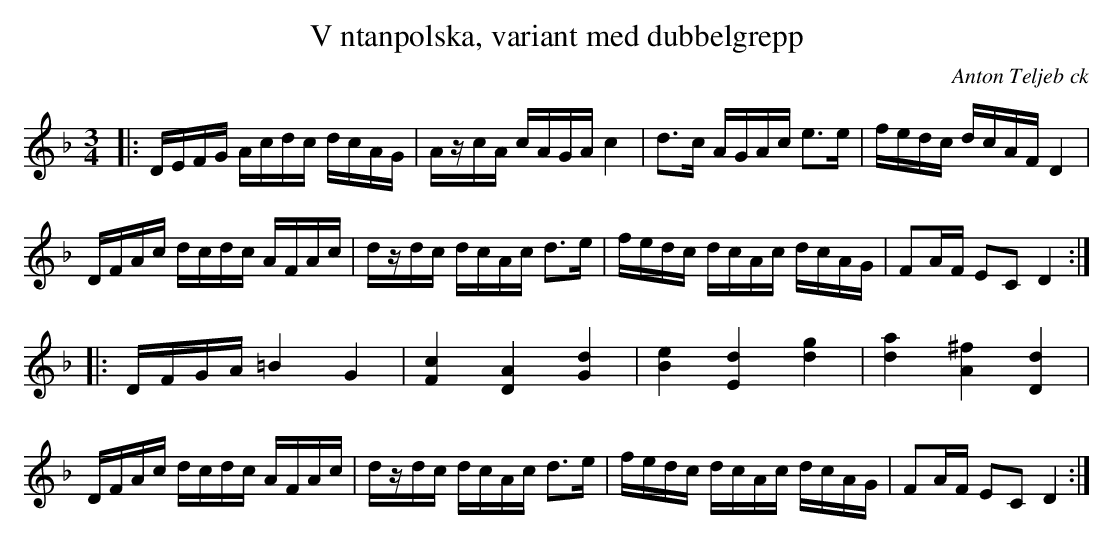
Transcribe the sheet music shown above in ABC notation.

X:1
T:V ntanpolska, variant med dubbelgrepp
C:Anton Teljeb ck
M:3/4
L:1/16
K:Dm
|:DEFG Acdc dcAG | AzcA cAGA c4 | d3c AGAc e3e | fedc dcAF D4 |
 DFAc dcdc AFAc | dzdc dcAc d3e | fedc dcAc dcAG |F2AF  E2C2 D4 :|
|:DFGA =B4 G4 | [Fc]4 [DA]4 [Gd]4 | [Be]4 [Ed]4 [dg]4 | [da]4 [A^f]4 [Dd]4 |
 DFAc dcdc AFAc | dzdc dcAc d3e | fedc dcAc dcAG |F2AF  E2C2 D4 :|
